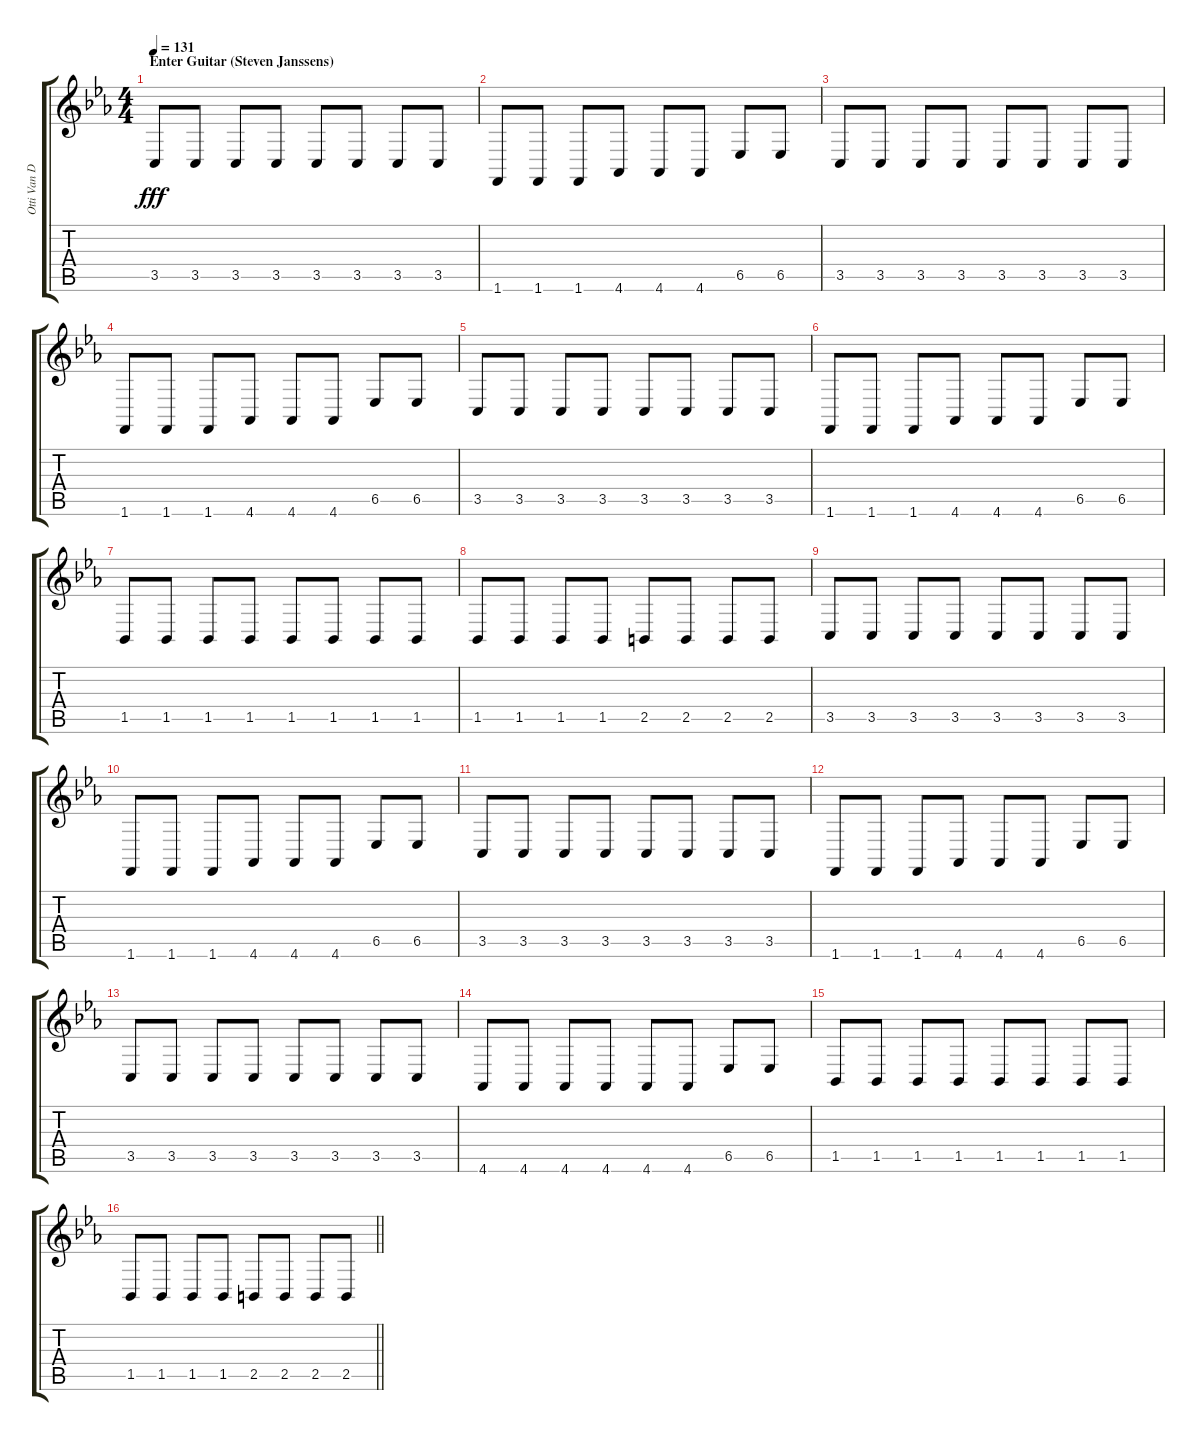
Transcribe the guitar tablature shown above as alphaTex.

\track ("Otti Van Der Werf/Jeroen Swinnen (Bass L" "Otti Van D") {instrument lead1square}
\staff {score tabs}
\tuning (E4 B3 G3 D3 A2 E2) {hide}
\ts (4 4)
\section ("" "Enter Guitar (Steven Janssens)")
\tempo 131
\clef g2
\ks cminor
3.5.8{dy fff} 3.5.8 3.5.8 3.5.8 3.5.8 3.5.8 3.5.8 3.5.8 |
1.6.8 1.6.8 1.6.8 4.6.8 4.6.8 4.6.8 6.5.8 6.5.8 |
3.5.8 3.5.8 3.5.8 3.5.8 3.5.8 3.5.8 3.5.8 3.5.8 |
1.6.8 1.6.8 1.6.8 4.6.8 4.6.8 4.6.8 6.5.8 6.5.8 |
3.5.8 3.5.8 3.5.8 3.5.8 3.5.8 3.5.8 3.5.8 3.5.8 |
1.6.8 1.6.8 1.6.8 4.6.8 4.6.8 4.6.8 6.5.8 6.5.8 |
1.5.8 1.5.8 1.5.8 1.5.8 1.5.8 1.5.8 1.5.8 1.5.8 |
1.5.8 1.5.8 1.5.8 1.5.8 2.5.8 2.5.8 2.5.8 2.5.8 |
3.5.8 3.5.8 3.5.8 3.5.8 3.5.8 3.5.8 3.5.8 3.5.8 |
1.6.8 1.6.8 1.6.8 4.6.8 4.6.8 4.6.8 6.5.8 6.5.8 |
3.5.8 3.5.8 3.5.8 3.5.8 3.5.8 3.5.8 3.5.8 3.5.8 |
1.6.8 1.6.8 1.6.8 4.6.8 4.6.8 4.6.8 6.5.8 6.5.8 |
3.5.8 3.5.8 3.5.8 3.5.8 3.5.8 3.5.8 3.5.8 3.5.8 |
4.6.8 4.6.8 4.6.8 4.6.8 4.6.8 4.6.8 6.5.8 6.5.8 |
1.5.8 1.5.8 1.5.8 1.5.8 1.5.8 1.5.8 1.5.8 1.5.8 |
\barLineRight lightlight
1.5.8 1.5.8 1.5.8 1.5.8 2.5.8 2.5.8 2.5.8 2.5.8
